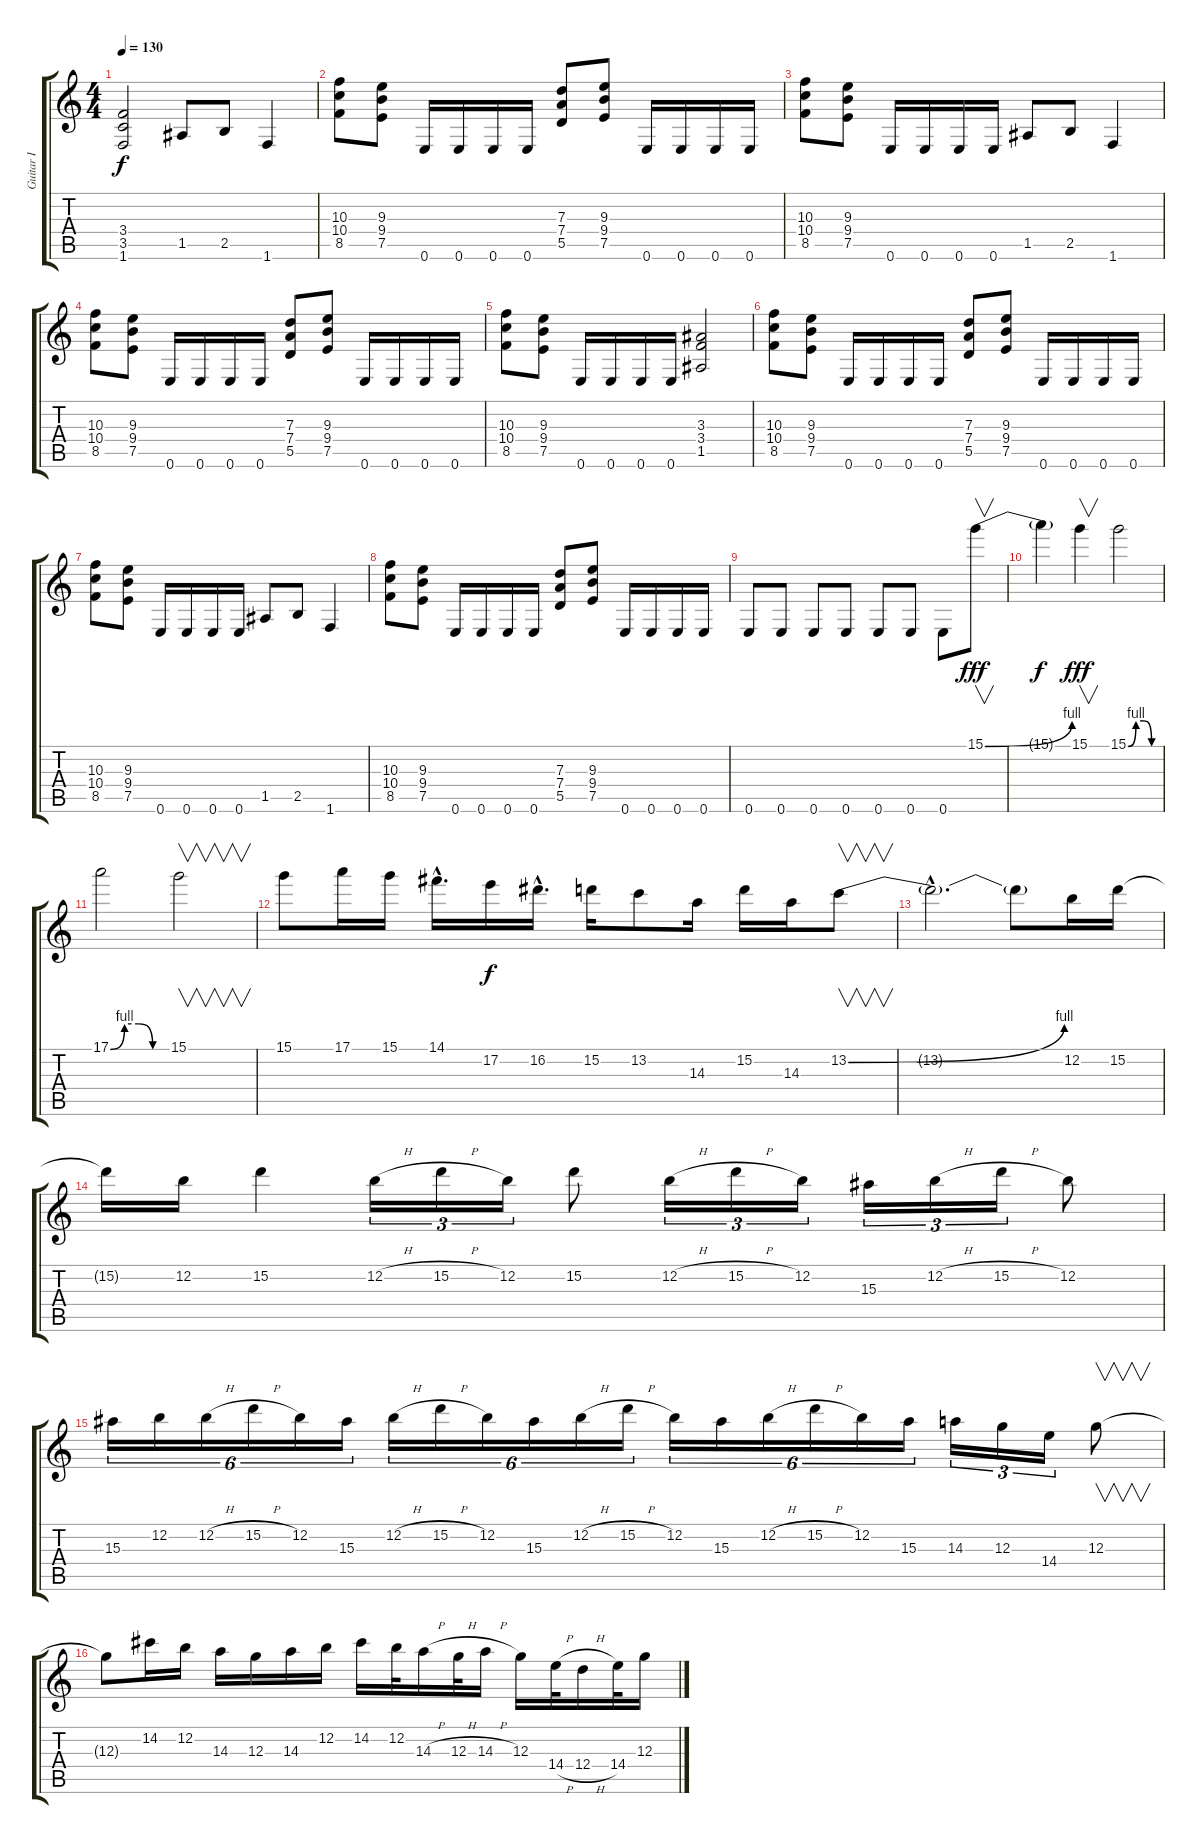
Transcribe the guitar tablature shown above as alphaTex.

\track ("Guitar I" "Guitar I") {instrument overdrivenguitar}
\staff {score tabs}
\tuning (E4 B3 G3 D3 A2 E2) {hide}
\ts (4 4)
\tempo 130
\clef g2
\ks c
(3.4{t} 3.5{t} 1.6{t}).2{dy f} 1.5.8 2.5.8 1.6.4 |
(10.3 10.4 8.5).8 (9.3 9.4 7.5).8 0.6.16 0.6.16 0.6.16 0.6.16 (7.3 7.4 5.5).8 (9.3 9.4 7.5).8 0.6.16 0.6.16 0.6.16 0.6.16 |
(10.3 10.4 8.5).8 (9.3 9.4 7.5).8 0.6.16 0.6.16 0.6.16 0.6.16 1.5.8 2.5.8 1.6.4 |
(10.3 10.4 8.5).8 (9.3 9.4 7.5).8 0.6.16 0.6.16 0.6.16 0.6.16 (7.3 7.4 5.5).8 (9.3 9.4 7.5).8 0.6.16 0.6.16 0.6.16 0.6.16 |
(10.3 10.4 8.5).8 (9.3 9.4 7.5).8 0.6.16 0.6.16 0.6.16 0.6.16 (3.3 3.4 1.5).2 |
(10.3 10.4 8.5).8 (9.3 9.4 7.5).8 0.6.16 0.6.16 0.6.16 0.6.16 (7.3 7.4 5.5).8 (9.3 9.4 7.5).8 0.6.16 0.6.16 0.6.16 0.6.16 |
(10.3 10.4 8.5).8 (9.3 9.4 7.5).8 0.6.16 0.6.16 0.6.16 0.6.16 1.5.8 2.5.8 1.6.4 |
(10.3 10.4 8.5).8 (9.3 9.4 7.5).8 0.6.16 0.6.16 0.6.16 0.6.16 (7.3 7.4 5.5).8 (9.3 9.4 7.5).8 0.6.16 0.6.16 0.6.16 0.6.16 |
0.6.8 0.6.8 0.6.8 0.6.8 0.6.8 0.6.8 0.6.8 15.1{be (bend 0 0 60 4)}.8{v dy fff} |
15.1{t}.4{dy f} 15.1.4{v dy fff} 15.1{be (custom 0 0 15 4 30 4 45 0 60 0)}.2 |
17.1{be (custom 0 0 15 4 30 4 45 0 60 0)}.2 15.1.2{v} |
15.1.8 17.1.16 15.1.16 14.1{hac}.16{d} 17.2.16{dy f} 16.2{hac}.16{d} 15.2.16 13.2.8 14.3.16 15.2.16 14.3.16 13.2{be (bend 0 0 60 4)}.8{v} |
13.2{hac t}.2{d} 13.2{t}.8 12.2.16 15.2.16 |
15.2{t}.16 12.2.16 15.2.4 12.2{h}.16{tu (3 2)} 15.2{h}.16{tu (3 2)} 12.2.16{tu (3 2)} 15.2.8 12.2{h}.16{tu (3 2)} 15.2{h}.16{tu (3 2)} 12.2.16{tu (3 2)} 15.3.16{tu (3 2)} 12.2{h}.16{tu (3 2)} 15.2{h}.16{tu (3 2)} 12.2.8 |
15.3.16{tu (6 4)} 12.2.16{tu (6 4)} 12.2{h}.16{tu (6 4)} 15.2{h}.16{tu (6 4)} 12.2.16{tu (6 4)} 15.3.16{tu (6 4)} 12.2{h}.16{tu (6 4)} 15.2{h}.16{tu (6 4)} 12.2.16{tu (6 4)} 15.3.16{tu (6 4)} 12.2{h}.16{tu (6 4)} 15.2{h}.16{tu (6 4)} 12.2.16{tu (6 4)} 15.3.16{tu (6 4)} 12.2{h}.16{tu (6 4)} 15.2{h}.16{tu (6 4)} 12.2.16{tu (6 4)} 15.3.16{tu (6 4)} 14.3.16{tu (3 2)} 12.3.16{tu (3 2)} 14.4.16{tu (3 2)} 12.3.8{v} |
12.3{t}.8 14.2.16 12.2.16 14.3.16 12.3.16 14.3.16 12.2.16 14.2.16 12.2.32 14.3{h}.16 12.3{h}.32 14.3{h}.16 12.3.16 14.4{h}.32 12.4{h}.16 14.4.32 12.3.16
